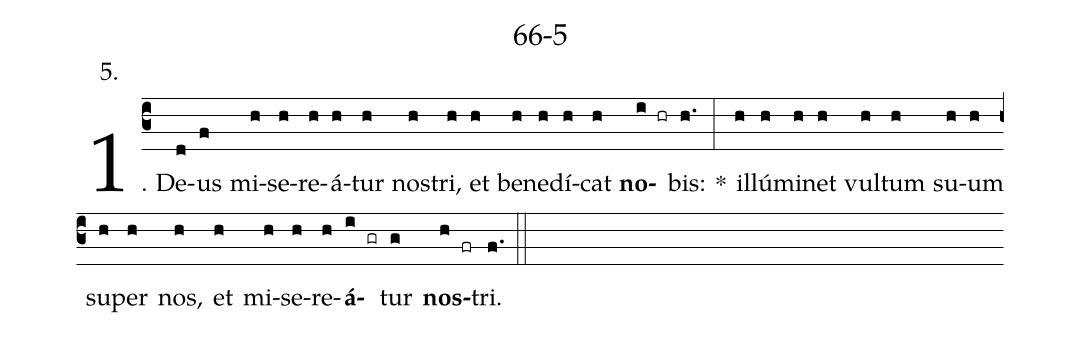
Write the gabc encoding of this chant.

name: 66-5;
annotation: 5.;
%%
(c3)1. De(d)us(f) mi(h)se(h)re(h)á(h)tur(h) nos(h)tri,(h) et(h) be(h)ne(h)dí(h)cat(h) <b>no</b>(i hr)bis:(h.) *(:) il(h)lú(h)mi(h)net(h) vul(h)tum(h) su(h)um(h) su(h)per(h) nos,(h) et(h) mi(h)se(h)re(h)<b>á</b>(i gr)tur(g) <b>nos</b>(h fr)tri.(f.) (::)
